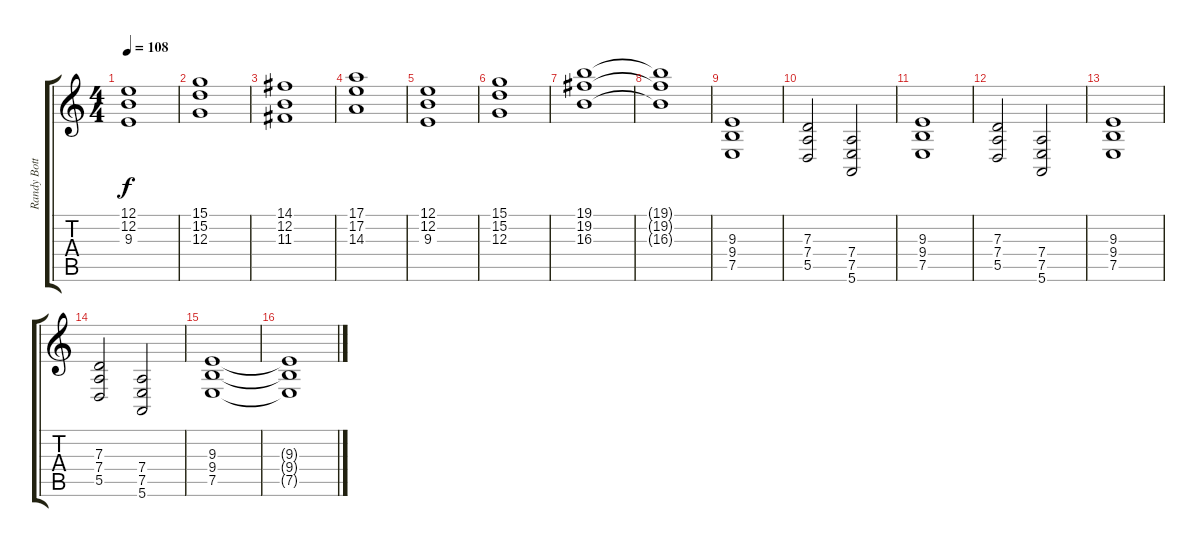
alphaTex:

\track ("Randy Bottum" "Randy Bott") {instrument stringensemble2}
\staff {score tabs}
\tuning (E4 B3 G3 D3 A2 E2) {hide}
\ts (4 4)
\tempo 108
\clef g2
\ks c
(12.1 12.2 9.3).1{dy f} |
(15.1 15.2 12.3).1 |
(14.1 12.2 11.3).1 |
(17.1 17.2 14.3).1 |
(12.1 12.2 9.3).1 |
(15.1 15.2 12.3).1 |
(19.1 19.2 16.3).1 |
(19.1{t} 19.2{t} 16.3{t}).1 |
(9.3 9.4 7.5).1{volume 15} |
(7.3 7.4 5.5).2 (7.4 7.5 5.6).2 |
(9.3 9.4 7.5).1 |
(7.3 7.4 5.5).2 (7.4 7.5 5.6).2 |
(9.3 9.4 7.5).1 |
(7.3 7.4 5.5).2 (7.4 7.5 5.6).2 |
(9.3 9.4 7.5).1 |
(9.3{t} 9.4{t} 7.5{t}).1
